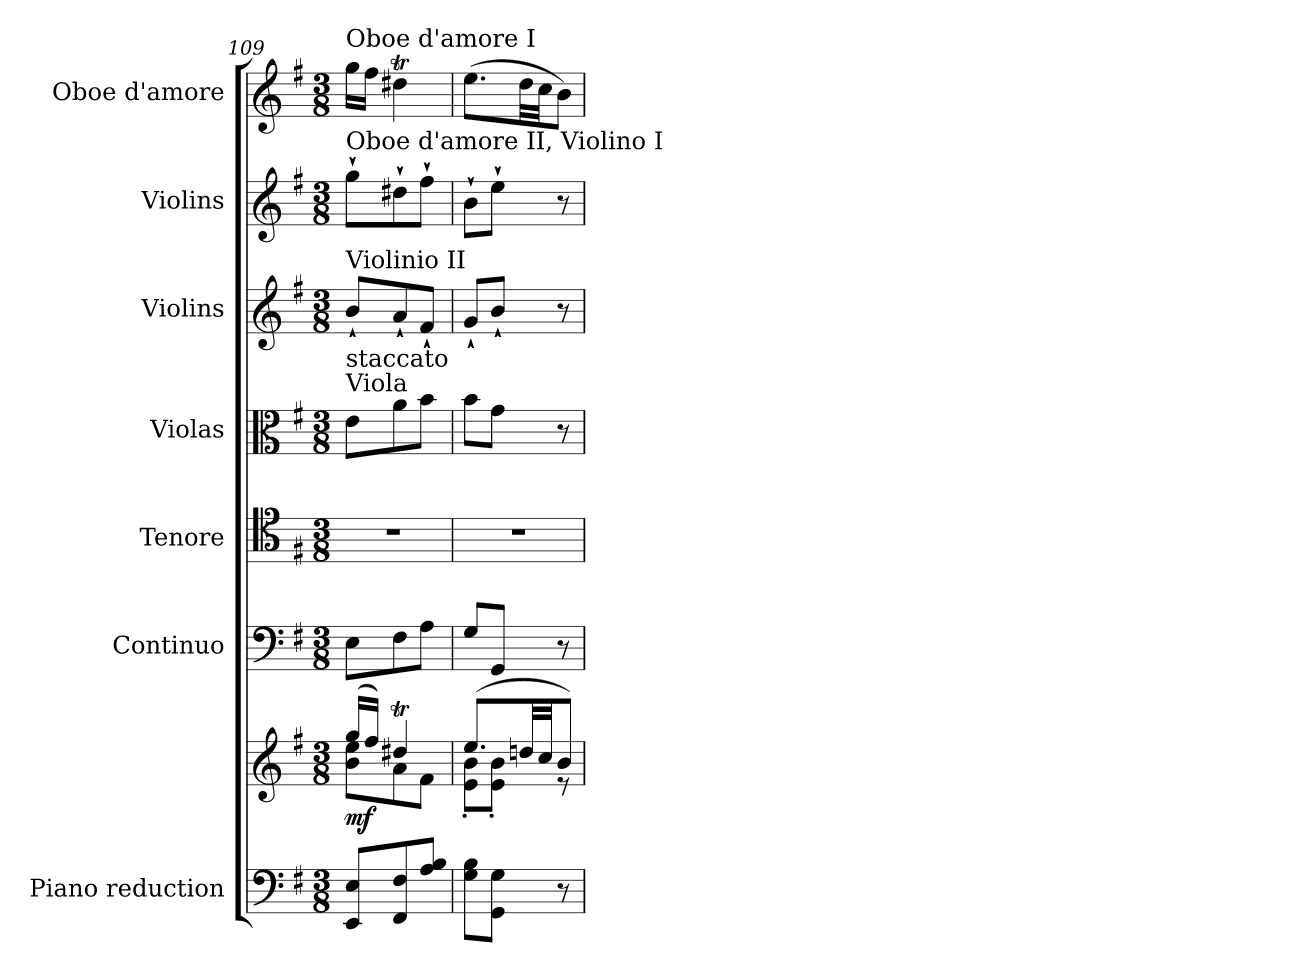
**kern	**kern	**dynam	**kern	**kern	**kern	**kern	**kern	**kern
*part7	*part7	*part7	*part6	*part5	*part4	*part3	*part2	*part1
*staff8	*staff7	*staff7/8	*staff6	*staff5	*staff4	*staff3	*staff2	*staff1
*I"Piano reduction	*	*	*I"Continuo	*I"Tenore	*I"Violas	*I"Violins	*I"Violins	*I"Oboe d'amore
*I'Pno	*	*	*	*	*	*	*	*I'Ob
*clefF4	*clefG2	*	*clefF4	*clefC4	*clefC3	*clefG2	*clefG2	*clefG2
*k[f#]	*k[f#]	*	*k[f#]	*k[f#]	*k[f#]	*k[f#]	*k[f#]	*k[f#]
*M3/8	*M3/8	*	*M3/8	*M3/8	*M3/8	*M3/8	*M3/8	*M3/8
=109	=109	=109	=109	=109	=109	=109	=109	=109
*	*^	*	*	*	*	*	*	*
!	!	!	!	!	!	!	!	!	!LO:TX:a:t=Oboe d'amore I
!	!	!	!	!	!	!	!	!LO:TX:a:t=Oboe d'amore II, Violino I	!
!	!	!	!	!	!	!	!LO:TX:b:t=staccato	!	!
!	!	!	!	!	!	!	!LO:TX:a:t=Violinio II	!	!
!	!	!	!	!	!	!LO:TX:a:t=Viola	!	!	!
!	!	!	!LO:DY:b	!	!	!	!	!	!
8EE/ 8E/L	(>16gg/LL	8b\ 8ee\L	mf	8E\L	4.r	8e\L	8b`/L	8gg`\L	16gg\LL
.	16ff#/JJ)	.	.	.	.	.	.	.	16ff#\JJ
8FF#/ 8F#/	4dd#Xt/	8a\	.	8F#\	.	8a\	8a`/	8dd#X`\	4dd#Xt\
8A/ 8B/J	.	8f#:\J	.	8A\J	.	8b\J	8f#`/J	8ff#`\J	.
=110	=110	=110	=110	=110	=110	=110	=110	=110	=110
8G\ 8B\L	(>8.ee/L	8e\' 8b\'L	.	8G/L	4.r	8b\L	8g`/L	8b`\L	(>8.ee\L
8GG\ 8G\J	.	8e\' 8b\'J	.	8GG/J	.	8g\J	8b`/J	8ee`\J	.
.	32ddn/LL	.	.	.	.	.	.	.	32dd\LL
.	32cc/JJ	.	.	.	.	.	.	.	32cc\JJ
8r	8b/J)	8r	.	8r	.	8r	8r	8r	8b\J)
*	*v	*v	*	*	*	*	*	*	*
=	=	=	=	=	=	=	=	=
*-	*-	*-	*-	*-	*-	*-	*-	*-
